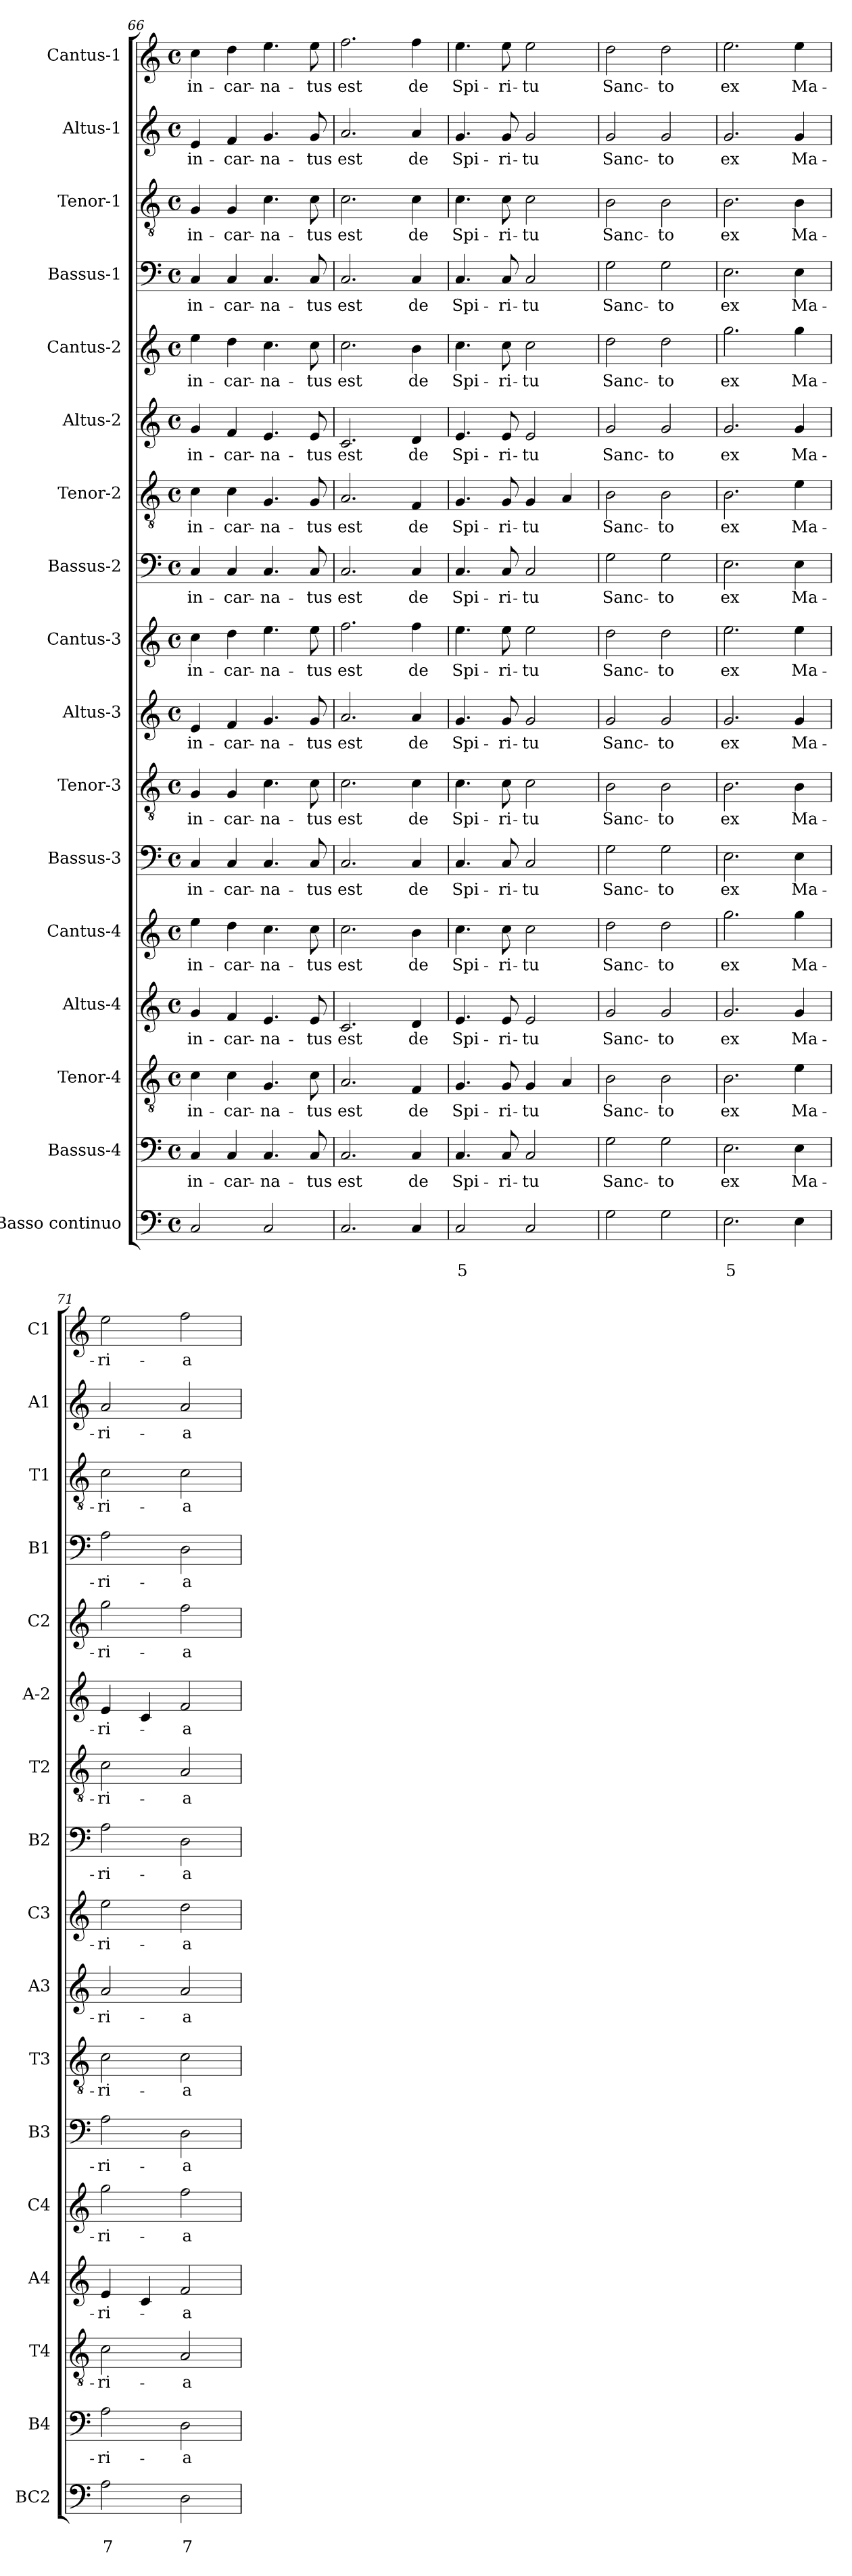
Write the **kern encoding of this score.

**kern	**text	**text	**kern	**text	**kern	**text	**kern	**text	**kern	**text	**kern	**text	**kern	**text	**kern	**text	**kern	**text	**kern	**text	**kern	**text	**kern	**text	**kern	**text	**kern	**text	**kern	**text	**kern	**text	**kern	**text
*part17	*part17	*part17	*part16	*part16	*part15	*part15	*part14	*part14	*part13	*part13	*part12	*part12	*part11	*part11	*part10	*part10	*part9	*part9	*part8	*part8	*part7	*part7	*part6	*part6	*part5	*part5	*part4	*part4	*part3	*part3	*part2	*part2	*part1	*part1
*staff17	*staff17	*staff17	*staff16	*staff16	*staff15	*staff15	*staff14	*staff14	*staff13	*staff13	*staff12	*staff12	*staff11	*staff11	*staff10	*staff10	*staff9	*staff9	*staff8	*staff8	*staff7	*staff7	*staff6	*staff6	*staff5	*staff5	*staff4	*staff4	*staff3	*staff3	*staff2	*staff2	*staff1	*staff1
*I"Basso continuo	*	*	*I"Bassus-4	*	*I"Tenor-4	*	*I"Altus-4	*	*I"Cantus-4	*	*I"Bassus-3	*	*I"Tenor-3	*	*I"Altus-3	*	*I"Cantus-3	*	*I"Bassus-2	*	*I"Tenor-2	*	*I"Altus-2	*	*I"Cantus-2	*	*I"Bassus-1	*	*I"Tenor-1	*	*I"Altus-1	*	*I"Cantus-1	*
*I'BC2	*	*	*I'B4	*	*I'T4	*	*I'A4	*	*I'C4	*	*I'B3	*	*I'T3	*	*I'A3	*	*I'C3	*	*I'B2	*	*I'T2	*	*I'A-2	*	*I'C2	*	*I'B1	*	*I'T1	*	*I'A1	*	*I'C1	*
*clefF4	*	*	*clefF4	*	*clefGv2	*	*clefG2	*	*clefG2	*	*clefF4	*	*clefGv2	*	*clefG2	*	*clefG2	*	*clefF4	*	*clefGv2	*	*clefG2	*	*clefG2	*	*clefF4	*	*clefGv2	*	*clefG2	*	*clefG2	*
*k[]	*	*	*k[]	*	*k[]	*	*k[]	*	*k[]	*	*k[]	*	*k[]	*	*k[]	*	*k[]	*	*k[]	*	*k[]	*	*k[]	*	*k[]	*	*k[]	*	*k[]	*	*k[]	*	*k[]	*
*C:	*	*	*C:	*	*C:	*	*C:	*	*C:	*	*C:	*	*C:	*	*C:	*	*C:	*	*C:	*	*C:	*	*C:	*	*C:	*	*C:	*	*C:	*	*C:	*	*C:	*
*M4/4	*	*	*M4/4	*	*M4/4	*	*M4/4	*	*M4/4	*	*M4/4	*	*M4/4	*	*M4/4	*	*M4/4	*	*M4/4	*	*M4/4	*	*M4/4	*	*M4/4	*	*M4/4	*	*M4/4	*	*M4/4	*	*M4/4	*
*met(c)	*	*	*met(c)	*	*met(c)	*	*met(c)	*	*met(c)	*	*met(c)	*	*met(c)	*	*met(c)	*	*met(c)	*	*met(c)	*	*met(c)	*	*met(c)	*	*met(c)	*	*met(c)	*	*met(c)	*	*met(c)	*	*met(c)	*
=66	=66	=66	=66	=66	=66	=66	=66	=66	=66	=66	=66	=66	=66	=66	=66	=66	=66	=66	=66	=66	=66	=66	=66	=66	=66	=66	=66	=66	=66	=66	=66	=66	=66	=66
!	!	!	!	!LO:LY:b	!	!LO:LY:b	!	!LO:LY:b	!	!LO:LY:b	!	!LO:LY:b	!	!LO:LY:b	!	!LO:LY:b	!	!LO:LY:b	!	!LO:LY:b	!	!LO:LY:b	!	!LO:LY:b	!	!LO:LY:b	!	!LO:LY:b	!	!LO:LY:b	!	!LO:LY:b	!	!LO:LY:b
2C/	.	.	4C/	in-	4c\	in-	4g/	in-	4ee\	in-	4C/	in-	4G/	in-	4e/	in-	4cc\	in-	4C/	in-	4c\	in-	4g/	in-	4ee\	in-	4C/	in-	4G/	in-	4e/	in-	4cc\	in-
!	!	!	!	!LO:LY:b	!	!LO:LY:b	!	!LO:LY:b	!	!LO:LY:b	!	!LO:LY:b	!	!LO:LY:b	!	!LO:LY:b	!	!LO:LY:b	!	!LO:LY:b	!	!LO:LY:b	!	!LO:LY:b	!	!LO:LY:b	!	!LO:LY:b	!	!LO:LY:b	!	!LO:LY:b	!	!LO:LY:b
.	.	.	4C/	-car-	4c\	-car-	4f/	-car-	4dd\	-car-	4C/	-car-	4G/	-car-	4f/	-car-	4dd\	-car-	4C/	-car-	4c\	-car-	4f/	-car-	4dd\	-car-	4C/	-car-	4G/	-car-	4f/	-car-	4dd\	-car-
!	!	!	!	!LO:LY:b	!	!LO:LY:b	!	!LO:LY:b	!	!LO:LY:b	!	!LO:LY:b	!	!LO:LY:b	!	!LO:LY:b	!	!LO:LY:b	!	!LO:LY:b	!	!LO:LY:b	!	!LO:LY:b	!	!LO:LY:b	!	!LO:LY:b	!	!LO:LY:b	!	!LO:LY:b	!	!LO:LY:b
2C/	.	.	4.C/	-na-	4.G/	-na-	4.e/	-na-	4.cc\	-na-	4.C/	-na-	4.c\	-na-	4.g/	-na-	4.ee\	-na-	4.C/	-na-	4.G/	-na-	4.e/	-na-	4.cc\	-na-	4.C/	-na-	4.c\	-na-	4.g/	-na-	4.ee\	-na-
!	!	!	!	!LO:LY:b	!	!LO:LY:b	!	!LO:LY:b	!	!LO:LY:b	!	!LO:LY:b	!	!LO:LY:b	!	!LO:LY:b	!	!LO:LY:b	!	!LO:LY:b	!	!LO:LY:b	!	!LO:LY:b	!	!LO:LY:b	!	!LO:LY:b	!	!LO:LY:b	!	!LO:LY:b	!	!LO:LY:b
.	.	.	8C/	-tus	8c\	-tus	8e/	-tus	8cc\	-tus	8C/	-tus	8c\	-tus	8g/	-tus	8ee\	-tus	8C/	-tus	8G/	-tus	8e/	-tus	8cc\	-tus	8C/	-tus	8c\	-tus	8g/	-tus	8ee\	-tus
=67	=67	=67	=67	=67	=67	=67	=67	=67	=67	=67	=67	=67	=67	=67	=67	=67	=67	=67	=67	=67	=67	=67	=67	=67	=67	=67	=67	=67	=67	=67	=67	=67	=67	=67
!	!	!	!	!LO:LY:b	!	!LO:LY:b	!	!LO:LY:b	!	!LO:LY:b	!	!LO:LY:b	!	!LO:LY:b	!	!LO:LY:b	!	!LO:LY:b	!	!LO:LY:b	!	!LO:LY:b	!	!LO:LY:b	!	!LO:LY:b	!	!LO:LY:b	!	!LO:LY:b	!	!LO:LY:b	!	!LO:LY:b
2.C/	.	.	2.C/	est	2.A/	est	2.c/	est	2.cc\	est	2.C/	est	2.c\	est	2.a/	est	2.ff\	est	2.C/	est	2.A/	est	2.c/	est	2.cc\	est	2.C/	est	2.c\	est	2.a/	est	2.ff\	est
!	!	!	!	!LO:LY:b	!	!LO:LY:b	!	!LO:LY:b	!	!LO:LY:b	!	!LO:LY:b	!	!LO:LY:b	!	!LO:LY:b	!	!LO:LY:b	!	!LO:LY:b	!	!LO:LY:b	!	!LO:LY:b	!	!LO:LY:b	!	!LO:LY:b	!	!LO:LY:b	!	!LO:LY:b	!	!LO:LY:b
4C/	.	.	4C/	de	4F/	de	4d/	de	4b\	de	4C/	de	4c\	de	4a/	de	4ff\	de	4C/	de	4F/	de	4d/	de	4b\	de	4C/	de	4c\	de	4a/	de	4ff\	de
=68	=68	=68	=68	=68	=68	=68	=68	=68	=68	=68	=68	=68	=68	=68	=68	=68	=68	=68	=68	=68	=68	=68	=68	=68	=68	=68	=68	=68	=68	=68	=68	=68	=68	=68
!	!	!LO:LY:b	!	!LO:LY:b	!	!LO:LY:b	!	!LO:LY:b	!	!LO:LY:b	!	!LO:LY:b	!	!LO:LY:b	!	!LO:LY:b	!	!LO:LY:b	!	!LO:LY:b	!	!LO:LY:b	!	!LO:LY:b	!	!LO:LY:b	!	!LO:LY:b	!	!LO:LY:b	!	!LO:LY:b	!	!LO:LY:b
2C/	.	5	4.C/	Spi-	4.G/	Spi-	4.e/	Spi-	4.cc\	Spi-	4.C/	Spi-	4.c\	Spi-	4.g/	Spi-	4.ee\	Spi-	4.C/	Spi-	4.G/	Spi-	4.e/	Spi-	4.cc\	Spi-	4.C/	Spi-	4.c\	Spi-	4.g/	Spi-	4.ee\	Spi-
!	!	!	!	!LO:LY:b	!	!LO:LY:b	!	!LO:LY:b	!	!LO:LY:b	!	!LO:LY:b	!	!LO:LY:b	!	!LO:LY:b	!	!LO:LY:b	!	!LO:LY:b	!	!LO:LY:b	!	!LO:LY:b	!	!LO:LY:b	!	!LO:LY:b	!	!LO:LY:b	!	!LO:LY:b	!	!LO:LY:b
.	.	.	8C/	-ri-	8G/	-ri-	8e/	-ri-	8cc\	-ri-	8C/	-ri-	8c\	-ri-	8g/	-ri-	8ee\	-ri-	8C/	-ri-	8G/	-ri-	8e/	-ri-	8cc\	-ri-	8C/	-ri-	8c\	-ri-	8g/	-ri-	8ee\	-ri-
!	!	!	!	!LO:LY:b	!	!LO:LY:b	!	!LO:LY:b	!	!LO:LY:b	!	!LO:LY:b	!	!LO:LY:b	!	!LO:LY:b	!	!LO:LY:b	!	!LO:LY:b	!	!LO:LY:b	!	!LO:LY:b	!	!LO:LY:b	!	!LO:LY:b	!	!LO:LY:b	!	!LO:LY:b	!	!LO:LY:b
2C/	.	.	2C/	-tu	4G/	-tu	2e/	-tu	2cc\	-tu	2C/	-tu	2c\	-tu	2g/	-tu	2ee\	-tu	2C/	-tu	4G/	-tu	2e/	-tu	2cc\	-tu	2C/	-tu	2c\	-tu	2g/	-tu	2ee\	-tu
.	.	.	.	.	4A/	.	.	.	.	.	.	.	.	.	.	.	.	.	.	.	4A/	.	.	.	.	.	.	.	.	.	.	.	.	.
=69	=69	=69	=69	=69	=69	=69	=69	=69	=69	=69	=69	=69	=69	=69	=69	=69	=69	=69	=69	=69	=69	=69	=69	=69	=69	=69	=69	=69	=69	=69	=69	=69	=69	=69
!	!	!	!	!LO:LY:b	!	!LO:LY:b	!	!LO:LY:b	!	!LO:LY:b	!	!LO:LY:b	!	!LO:LY:b	!	!LO:LY:b	!	!LO:LY:b	!	!LO:LY:b	!	!LO:LY:b	!	!LO:LY:b	!	!LO:LY:b	!	!LO:LY:b	!	!LO:LY:b	!	!LO:LY:b	!	!LO:LY:b
2G\	.	.	2G\	Sanc-	2B\	Sanc-	2g/	Sanc-	2dd\	Sanc-	2G\	Sanc-	2B\	Sanc-	2g/	Sanc-	2dd\	Sanc-	2G\	Sanc-	2B\	Sanc-	2g/	Sanc-	2dd\	Sanc-	2G\	Sanc-	2B\	Sanc-	2g/	Sanc-	2dd\	Sanc-
!	!	!	!	!LO:LY:b	!	!LO:LY:b	!	!LO:LY:b	!	!LO:LY:b	!	!LO:LY:b	!	!LO:LY:b	!	!LO:LY:b	!	!LO:LY:b	!	!LO:LY:b	!	!LO:LY:b	!	!LO:LY:b	!	!LO:LY:b	!	!LO:LY:b	!	!LO:LY:b	!	!LO:LY:b	!	!LO:LY:b
2G\	.	.	2G\	-to	2B\	-to	2g/	-to	2dd\	-to	2G\	-to	2B\	-to	2g/	-to	2dd\	-to	2G\	-to	2B\	-to	2g/	-to	2dd\	-to	2G\	-to	2B\	-to	2g/	-to	2dd\	-to
=70	=70	=70	=70	=70	=70	=70	=70	=70	=70	=70	=70	=70	=70	=70	=70	=70	=70	=70	=70	=70	=70	=70	=70	=70	=70	=70	=70	=70	=70	=70	=70	=70	=70	=70
!	!	!LO:LY:b	!	!LO:LY:b	!	!LO:LY:b	!	!LO:LY:b	!	!LO:LY:b	!	!LO:LY:b	!	!LO:LY:b	!	!LO:LY:b	!	!LO:LY:b	!	!LO:LY:b	!	!LO:LY:b	!	!LO:LY:b	!	!LO:LY:b	!	!LO:LY:b	!	!LO:LY:b	!	!LO:LY:b	!	!LO:LY:b
2.E\	.	5	2.E\	ex	2.B\	ex	2.g/	ex	2.gg\	ex	2.E\	ex	2.B\	ex	2.g/	ex	2.ee\	ex	2.E\	ex	2.B\	ex	2.g/	ex	2.gg\	ex	2.E\	ex	2.B\	ex	2.g/	ex	2.ee\	ex
!	!	!	!	!LO:LY:b	!	!LO:LY:b	!	!LO:LY:b	!	!LO:LY:b	!	!LO:LY:b	!	!LO:LY:b	!	!LO:LY:b	!	!LO:LY:b	!	!LO:LY:b	!	!LO:LY:b	!	!LO:LY:b	!	!LO:LY:b	!	!LO:LY:b	!	!LO:LY:b	!	!LO:LY:b	!	!LO:LY:b
4E\	.	.	4E\	Ma-	4e\	Ma-	4g/	Ma-	4gg\	Ma-	4E\	Ma-	4B\	Ma-	4g/	Ma-	4ee\	Ma-	4E\	Ma-	4e\	Ma-	4g/	Ma-	4gg\	Ma-	4E\	Ma-	4B\	Ma-	4g/	Ma-	4ee\	Ma-
=71	=71	=71	=71	=71	=71	=71	=71	=71	=71	=71	=71	=71	=71	=71	=71	=71	=71	=71	=71	=71	=71	=71	=71	=71	=71	=71	=71	=71	=71	=71	=71	=71	=71	=71
!	!	!LO:LY:b	!	!LO:LY:b	!	!LO:LY:b	!	!LO:LY:b	!	!LO:LY:b	!	!LO:LY:b	!	!LO:LY:b	!	!LO:LY:b	!	!LO:LY:b	!	!LO:LY:b	!	!LO:LY:b	!	!LO:LY:b	!	!LO:LY:b	!	!LO:LY:b	!	!LO:LY:b	!	!LO:LY:b	!	!LO:LY:b
2A\	.	7	2A\	-ri-	2c\	-ri-	4e/	-ri-	2gg\	-ri-	2A\	-ri-	2c\	-ri-	2a/	-ri-	2ee\	-ri-	2A\	-ri-	2c\	-ri-	4e/	-ri-	2gg\	-ri-	2A\	-ri-	2c\	-ri-	2a/	-ri-	2ee\	-ri-
.	.	.	.	.	.	.	4c/	.	.	.	.	.	.	.	.	.	.	.	.	.	.	.	4c/	.	.	.	.	.	.	.	.	.	.	.
!	!	!LO:LY:b	!	!LO:LY:b	!	!LO:LY:b	!	!LO:LY:b	!	!LO:LY:b	!	!LO:LY:b	!	!LO:LY:b	!	!LO:LY:b	!	!LO:LY:b	!	!LO:LY:b	!	!LO:LY:b	!	!LO:LY:b	!	!LO:LY:b	!	!LO:LY:b	!	!LO:LY:b	!	!LO:LY:b	!	!LO:LY:b
2D\	.	7	2D\	-a	2A/	-a	2f/	-a	2ff\	-a	2D\	-a	2c\	-a	2a/	-a	2dd\	-a	2D\	-a	2A/	-a	2f/	-a	2ff\	-a	2D\	-a	2c\	-a	2a/	-a	2ff\	-a
=	=	=	=	=	=	=	=	=	=	=	=	=	=	=	=	=	=	=	=	=	=	=	=	=	=	=	=	=	=	=	=	=	=	=
*-	*-	*-	*-	*-	*-	*-	*-	*-	*-	*-	*-	*-	*-	*-	*-	*-	*-	*-	*-	*-	*-	*-	*-	*-	*-	*-	*-	*-	*-	*-	*-	*-	*-	*-
